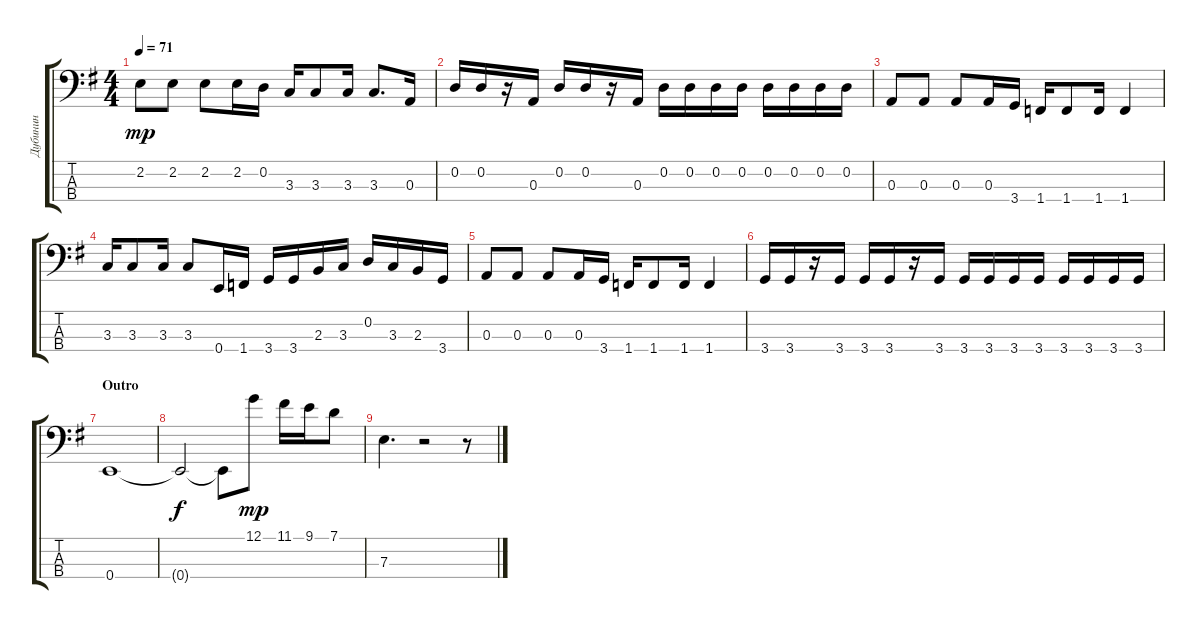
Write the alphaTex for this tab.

\track ("Дубинин" "Дубинин") {instrument electricbasspick}
\staff {score tabs}
\tuning (G2 D2 A1 E1) {hide}
\ts (4 4)
\tempo 71
\clef f4
\ks eminor
2.2.8{dy mp} 2.2.8 2.2.8 2.2.16 0.2.16 3.3.16 3.3.8 3.3.16 3.3.8{d} 0.3.16 |
0.2.16 0.2.16 r.16 0.3.16 0.2.16 0.2.16 r.16 0.3.16 0.2.16 0.2.16 0.2.16 0.2.16 0.2.16 0.2.16 0.2.16 0.2.16 |
0.3.8 0.3.8 0.3.8 0.3.16 3.4.16 1.4.16 1.4.8 1.4.16 1.4.4 |
3.3.16 3.3.8 3.3.16 3.3.8 0.4.16 1.4.16 3.4.16 3.4.16 2.3.16 3.3.16 0.2.16 3.3.16 2.3.16 3.4.16 |
0.3.8 0.3.8 0.3.8 0.3.16 3.4.16 1.4.16 1.4.8 1.4.16 1.4.4 |
3.4.16 3.4.16 r.16 3.4.16 3.4.16 3.4.16 r.16 3.4.16 3.4.16 3.4.16 3.4.16 3.4.16 3.4.16 3.4.16 3.4.16 3.4.16 |
\section ("" "Outro")
0.4.1 |
0.4{t}.2{dy f} 0.4{t}.8 12.1.8{dy mp} 11.1.16 9.1.16 7.1.8 |
7.3.4{d} r.2 r.8
